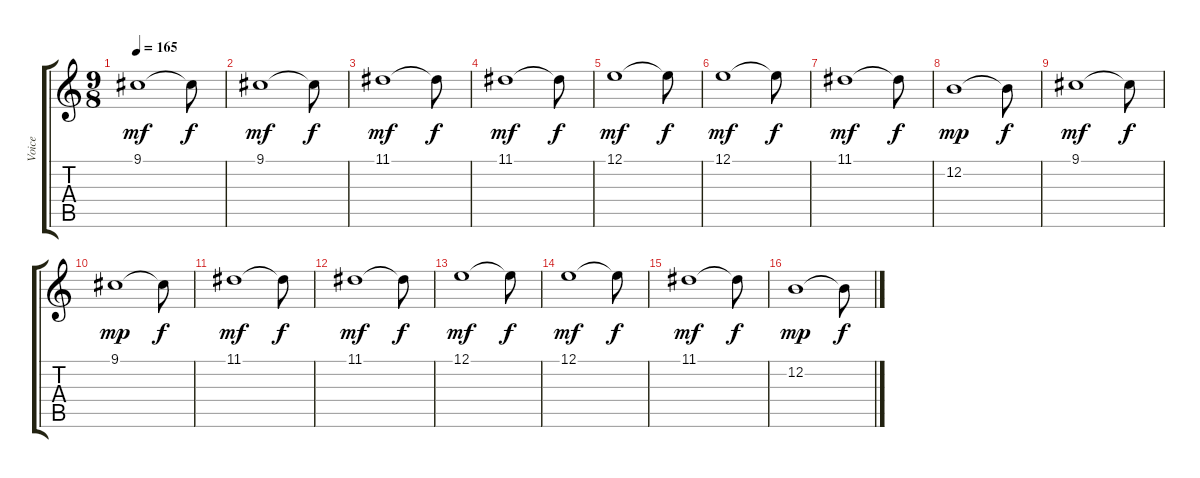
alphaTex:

\track ("Voice" "Voice") {instrument voiceoohs}
\staff {score tabs}
\tuning (E4 B3 G3 D3 A2 E2) {hide}
\ts (9 8)
\tempo 165
\clef g2
\ks c
9.1.1{dy mf} 9.1{t}.8{dy f} |
9.1.1{dy mf} 9.1{t}.8{dy f} |
11.1.1{dy mf} 11.1{t}.8{dy f} |
11.1.1{dy mf} 11.1{t}.8{dy f} |
12.1.1{dy mf} 12.1{t}.8{dy f} |
12.1.1{dy mf} 12.1{t}.8{dy f} |
11.1.1{dy mf} 11.1{t}.8{dy f} |
12.2.1{dy mp} 12.2{t}.8{dy f} |
9.1.1{dy mf} 9.1{t}.8{dy f} |
9.1.1{dy mp} 9.1{t}.8{dy f} |
11.1.1{dy mf} 11.1{t}.8{dy f} |
11.1.1{dy mf} 11.1{t}.8{dy f} |
12.1.1{dy mf} 12.1{t}.8{dy f} |
12.1.1{dy mf} 12.1{t}.8{dy f} |
11.1.1{dy mf} 11.1{t}.8{dy f} |
12.2.1{dy mp} 12.2{t}.8{dy f}
